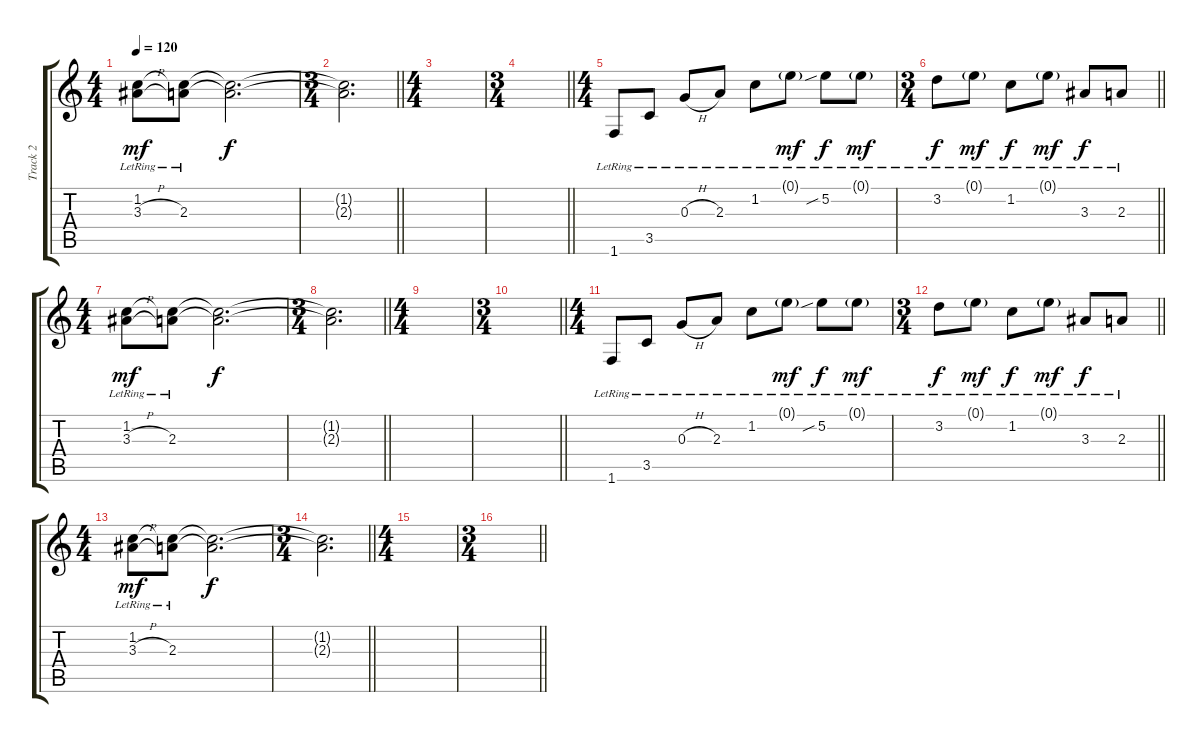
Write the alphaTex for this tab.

\track ("Track 2" "Track 2") {instrument electricguitarjazz}
\staff {score tabs}
\tuning (E4 B3 G3 D3 A2 E2) {hide}
\ts (4 4)
\tempo 120
\clef g2
\ks c
(1.2 3.3{h lr}).8{dy mf} (1.2{t} 2.3{lr}).8 (1.2{t} 2.3{t}).2{d dy f} |
\ts (3 4)
\barLineRight lightlight
(1.2{t} 2.3{t}).2{d volume 0} |
\ts (4 4)
|
\ts (3 4)
\barLineRight lightlight
|
\ts (4 4)
1.6{lr}.8 3.5{lr}.8 0.3{h lr}.8 2.3{lr}.8 1.2{lr}.8 0.1{g lr}.8{dy mf} 5.2{sib lr}.8{dy f} 0.1{g lr}.8{dy mf} |
\ts (3 4)
\barLineRight lightlight
3.2{lr}.8{dy f} 0.1{g lr}.8{dy mf} 1.2{lr}.8{dy f} 0.1{g lr}.8{dy mf} 3.3{lr}.8{dy f} 2.3{lr}.8 |
\ts (4 4)
(1.2 3.3{h lr}).8{dy mf} (1.2{t} 2.3{lr}).8 (1.2{t} 2.3{t}).2{d dy f} |
\ts (3 4)
\barLineRight lightlight
(1.2{t} 2.3{t}).2{d volume 0} |
\ts (4 4)
|
\ts (3 4)
\barLineRight lightlight
|
\ts (4 4)
1.6{lr}.8 3.5{lr}.8 0.3{h lr}.8 2.3{lr}.8 1.2{lr}.8 0.1{g lr}.8{dy mf} 5.2{sib lr}.8{dy f} 0.1{g lr}.8{dy mf} |
\ts (3 4)
\barLineRight lightlight
3.2{lr}.8{dy f} 0.1{g lr}.8{dy mf} 1.2{lr}.8{dy f} 0.1{g lr}.8{dy mf} 3.3{lr}.8{dy f} 2.3{lr}.8 |
\ts (4 4)
(1.2 3.3{h lr}).8{dy mf} (1.2{t} 2.3{lr}).8 (1.2{t} 2.3{t}).2{d dy f} |
\ts (3 4)
\barLineRight lightlight
(1.2{t} 2.3{t}).2{d volume 0} |
\ts (4 4)
|
\ts (3 4)
\barLineRight lightlight
